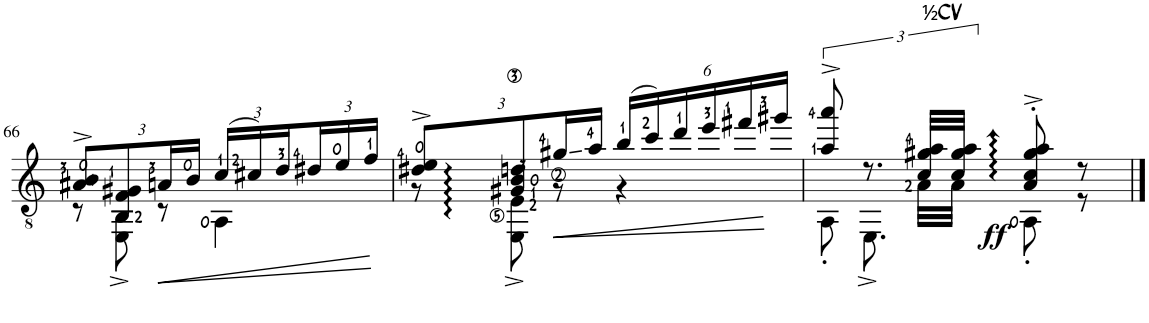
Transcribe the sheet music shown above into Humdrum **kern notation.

**kern	**dynam
*part1	*part1
*staff1	*staff1
*I"Classical Guitar	*
*I'Guit.	*
!!LO:PB:g=z
*clefGv2	*
*k[]	*
*M2/4	*
=66	=66
*^	*
*Xbrackettup	*Xtuplet	*
12A#X/^ 12B/^L	12r	.
12BB/ 12F/ 12G#X/	12EE\^ 12BB\^	.
!	!	!LO:HP:b
24An/L	12r	<
24B/JJ	.	.
*tuplet	*	*
(24c/LL	4AA\	.
24c#X/)	.	.
24d/	.	.
24d#X/	.	.
24e/	.	.
24f/JJ	.	[
=67	=67	=67
*	*Xtuplet	*
12d#X/^ 12e/^L	12r	.
12G#X/ 12B/ 12dn/	12EE\^ 12E\^	.
!	!	!LO:HP:b
24g#X/L	12r	<
24a/JJ	.	.
*tuplet	*	*
(24b/LL	4r	.
24cc/)	.	.
24dd/	.	.
24ee/	.	.
24ff#X/	.	.
24gg#X/JJ	.	[
=68	=68	=68
*brackettup	*Xtuplet	*
12a/^ 12aa/^	12AA'\	.
12.r	12.EE^\	.
!LO:TX:a:t=½CV	!	!
48c/ 48g#X/ 48a/LLL	48A\LLL	.
48c/ 48g#/ 48a/JJJ	48A\JJJ	.
!	!	!LO:DY:b
8A/'^ 8c/'^ 8g#/'^ 8a/'^	8AA'\	ff
8r	8r	.
*v	*v	*
==	==
*-	*-
